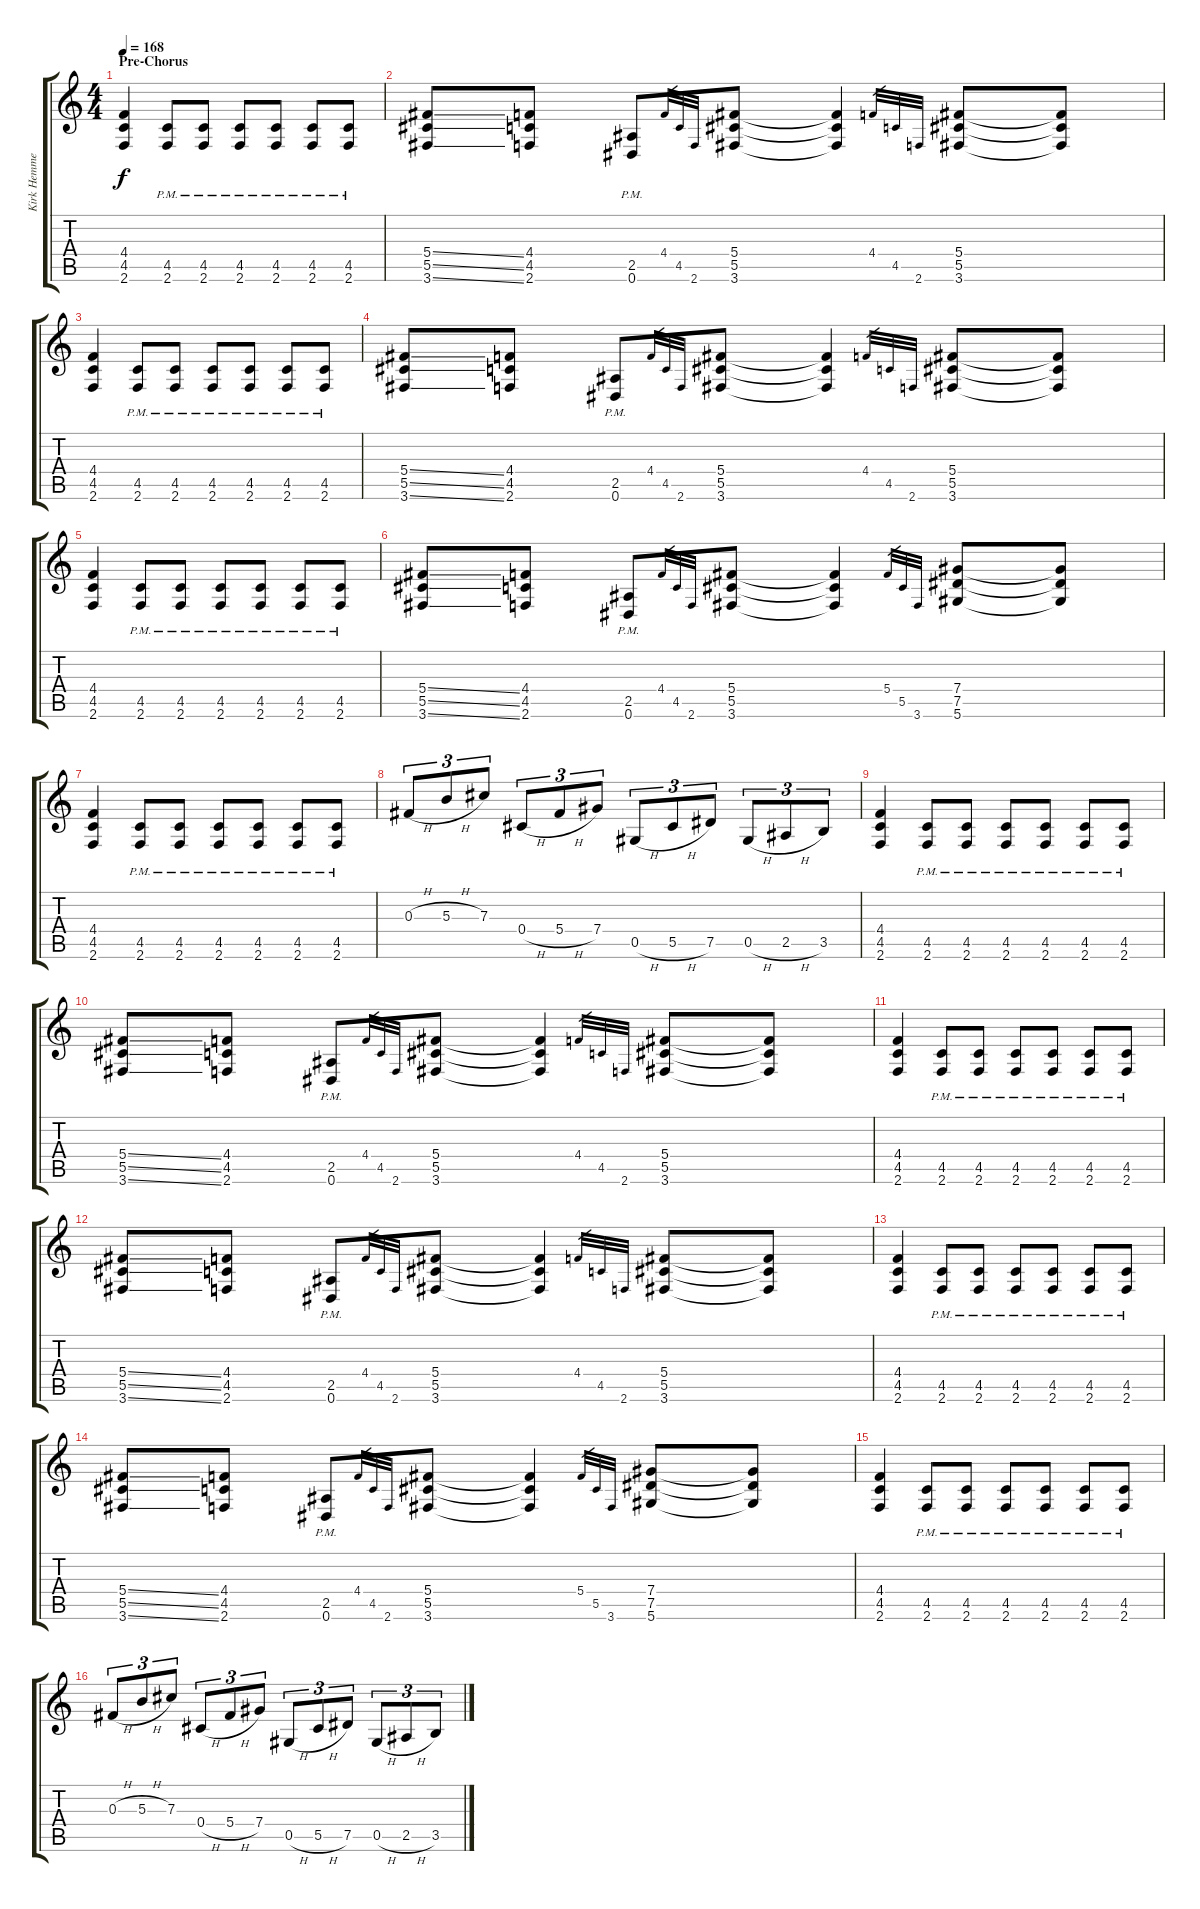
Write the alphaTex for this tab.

\track ("Kirk Hemmett" "Kirk Hemme") {instrument distortionguitar}
\staff {score tabs}
\tuning (Eb4 Bb3 Gb3 Db3 Ab2 Eb2) {hide}
\ts (4 4)
\section ("" "Pre-Chorus")
\tempo 168
\clef g2
\ks c
(4.4 4.5 2.6).4{dy f} (4.5{pm} 2.6{pm}).8 (4.5{pm} 2.6{pm}).8 (4.5{pm} 2.6{pm}).8 (4.5{pm} 2.6{pm}).8 (4.5{pm} 2.6{pm}).8 (4.5{pm} 2.6{pm}).8 |
(5.4{ss} 5.5{ss} 3.6{ss}).8 (4.4 4.5 2.6).8 (2.5{pm} 0.6{pm}).8 4.4.32{gr} 4.5.32{gr} 2.6.32{gr} (5.4 5.5 3.6).8 (5.4{t} 5.5{t} 3.6{t}).4 4.4.32{gr} 4.5.32{gr} 2.6.32{gr} (5.4 5.5 3.6).8 (5.4{t} 5.5{t} 3.6{t}).8 |
(4.4 4.5 2.6).4 (4.5{pm} 2.6{pm}).8 (4.5{pm} 2.6{pm}).8 (4.5{pm} 2.6{pm}).8 (4.5{pm} 2.6{pm}).8 (4.5{pm} 2.6{pm}).8 (4.5{pm} 2.6{pm}).8 |
(5.4{ss} 5.5{ss} 3.6{ss}).8 (4.4 4.5 2.6).8 (2.5{pm} 0.6{pm}).8 4.4.32{gr} 4.5.32{gr} 2.6.32{gr} (5.4 5.5 3.6).8 (5.4{t} 5.5{t} 3.6{t}).4 4.4.32{gr} 4.5.32{gr} 2.6.32{gr} (5.4 5.5 3.6).8 (5.4{t} 5.5{t} 3.6{t}).8 |
(4.4 4.5 2.6).4 (4.5{pm} 2.6{pm}).8 (4.5{pm} 2.6{pm}).8 (4.5{pm} 2.6{pm}).8 (4.5{pm} 2.6{pm}).8 (4.5{pm} 2.6{pm}).8 (4.5{pm} 2.6{pm}).8 |
(5.4{ss} 5.5{ss} 3.6{ss}).8 (4.4 4.5 2.6).8 (2.5{pm} 0.6{pm}).8 4.4.32{gr} 4.5.32{gr} 2.6.32{gr} (5.4 5.5 3.6).8 (5.4{t} 5.5{t} 3.6{t}).4 5.4.32{gr} 5.5.32{gr} 3.6.32{gr} (7.4 7.5 5.6).8 (7.4{t} 7.5{t} 5.6{t}).8 |
(4.4 4.5 2.6).4 (4.5{pm} 2.6{pm}).8 (4.5{pm} 2.6{pm}).8 (4.5{pm} 2.6{pm}).8 (4.5{pm} 2.6{pm}).8 (4.5 2.6{pm}).8 (4.5{pm} 2.6{pm}).8 |
0.3{h}.8{tu (3 2)} 5.3{h}.8{tu (3 2)} 7.3.8{tu (3 2)} 0.4{h}.8{tu (3 2)} 5.4{h}.8{tu (3 2)} 7.4.8{tu (3 2)} 0.5{h}.8{tu (3 2)} 5.5{h}.8{tu (3 2)} 7.5.8{tu (3 2)} 0.5{h}.8{tu (3 2)} 2.5{h}.8{tu (3 2)} 3.5.8{tu (3 2)} |
(4.4 4.5 2.6).4 (4.5{pm} 2.6{pm}).8 (4.5{pm} 2.6{pm}).8 (4.5{pm} 2.6{pm}).8 (4.5{pm} 2.6{pm}).8 (4.5{pm} 2.6{pm}).8 (4.5{pm} 2.6{pm}).8 |
(5.4{ss} 5.5{ss} 3.6{ss}).8 (4.4 4.5 2.6).8 (2.5{pm} 0.6{pm}).8 4.4.32{gr} 4.5.32{gr} 2.6.32{gr} (5.4 5.5 3.6).8 (5.4{t} 5.5{t} 3.6{t}).4 4.4.32{gr} 4.5.32{gr} 2.6.32{gr} (5.4 5.5 3.6).8 (5.4{t} 5.5{t} 3.6{t}).8 |
(4.4 4.5 2.6).4 (4.5{pm} 2.6{pm}).8 (4.5{pm} 2.6{pm}).8 (4.5{pm} 2.6{pm}).8 (4.5{pm} 2.6{pm}).8 (4.5{pm} 2.6{pm}).8 (4.5{pm} 2.6{pm}).8 |
(5.4{ss} 5.5{ss} 3.6{ss}).8 (4.4 4.5 2.6).8 (2.5{pm} 0.6{pm}).8 4.4.32{gr} 4.5.32{gr} 2.6.32{gr} (5.4 5.5 3.6).8 (5.4{t} 5.5{t} 3.6{t}).4 4.4.32{gr} 4.5.32{gr} 2.6.32{gr} (5.4 5.5 3.6).8 (5.4{t} 5.5{t} 3.6{t}).8 |
(4.4 4.5 2.6).4 (4.5{pm} 2.6{pm}).8 (4.5{pm} 2.6{pm}).8 (4.5{pm} 2.6{pm}).8 (4.5{pm} 2.6{pm}).8 (4.5{pm} 2.6{pm}).8 (4.5{pm} 2.6{pm}).8 |
(5.4{ss} 5.5{ss} 3.6{ss}).8 (4.4 4.5 2.6).8 (2.5{pm} 0.6{pm}).8 4.4.32{gr} 4.5.32{gr} 2.6.32{gr} (5.4 5.5 3.6).8 (5.4{t} 5.5{t} 3.6{t}).4 5.4.32{gr} 5.5.32{gr} 3.6.32{gr} (7.4 7.5 5.6).8 (7.4{t} 7.5{t} 5.6{t}).8 |
(4.4 4.5 2.6).4 (4.5{pm} 2.6{pm}).8 (4.5{pm} 2.6{pm}).8 (4.5{pm} 2.6{pm}).8 (4.5{pm} 2.6{pm}).8 (4.5{pm} 2.6{pm}).8 (4.5{pm} 2.6{pm}).8 |
0.3{h}.8{tu (3 2)} 5.3{h}.8{tu (3 2)} 7.3.8{tu (3 2)} 0.4{h}.8{tu (3 2)} 5.4{h}.8{tu (3 2)} 7.4.8{tu (3 2)} 0.5{h}.8{tu (3 2)} 5.5{h}.8{tu (3 2)} 7.5.8{tu (3 2)} 0.5{h}.8{tu (3 2)} 2.5{h}.8{tu (3 2)} 3.5.8{tu (3 2)}
